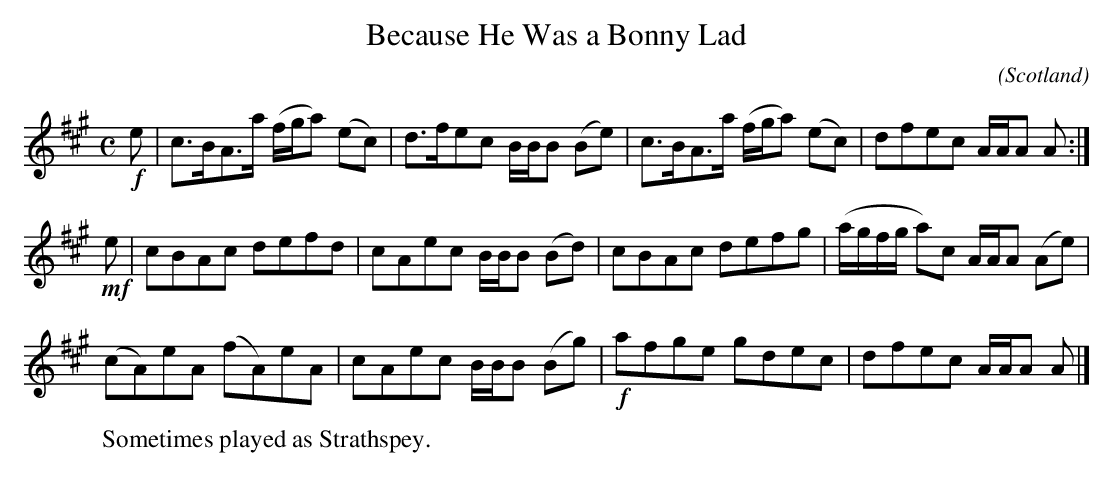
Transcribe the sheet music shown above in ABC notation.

X:1
T:Because He Was a Bonny Lad
C:
O:Scotland
M:C
L:1/8
K:A
!f!e | c>BA>a (f/2g/2a) (ec) | d>fec B/2B/2B (Be) | c>BA>a (f/2g/2a) (ec) | dfec A/2A/2A A :|
!mf!e | cBAc defd | cAec B/2B/2B (Bd) | cBAc defg | (a/2g/2f/2g/2 a)c A/2A/2A (Ae) |
(cA)eA (fA)eA | cAec B/2B/2B (Bg) | !f!afge gdec | dfec A/2A/2A A |]
W:Sometimes played as Strathspey.
